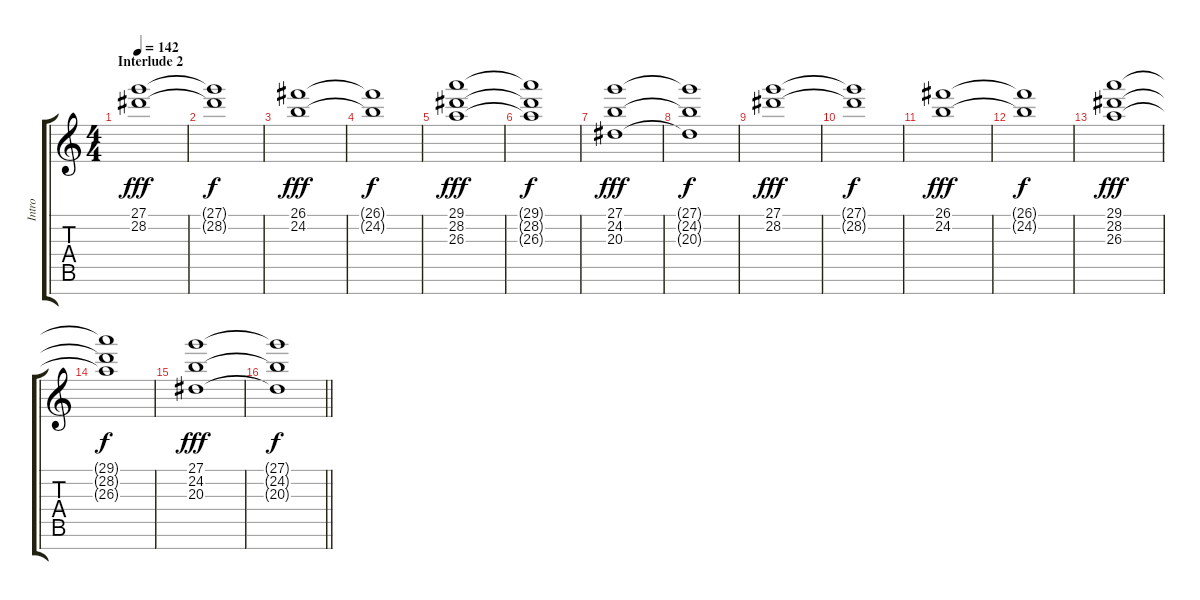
\track ("Intro" "Intro") {instrument churchorgan}
\staff {score tabs}
\tuning (E4 B3 G3 D3 A2 E2 B1) {hide}
\ts (4 4)
\section ("" "Interlude 2")
\tempo 142
\clef g2
\ks c
(27.1 28.2).1{dy fff} |
(27.1{t} 28.2{t}).1{dy f} |
(26.1 24.2).1{dy fff} |
(26.1{t} 24.2{t}).1{dy f} |
(29.1 28.2 26.3).1{dy fff} |
(29.1{t} 28.2{t} 26.3{t}).1{dy f} |
(27.1 24.2 20.3).1{dy fff} |
(27.1{t} 24.2{t} 20.3{t}).1{dy f} |
(27.1 28.2).1{dy fff} |
(27.1{t} 28.2{t}).1{dy f} |
(26.1 24.2).1{dy fff} |
(26.1{t} 24.2{t}).1{dy f} |
(29.1 28.2 26.3).1{dy fff} |
(29.1{t} 28.2{t} 26.3{t}).1{dy f} |
(27.1 24.2 20.3).1{dy fff} |
\barLineRight lightlight
(27.1{t} 24.2{t} 20.3{t}).1{dy f}
